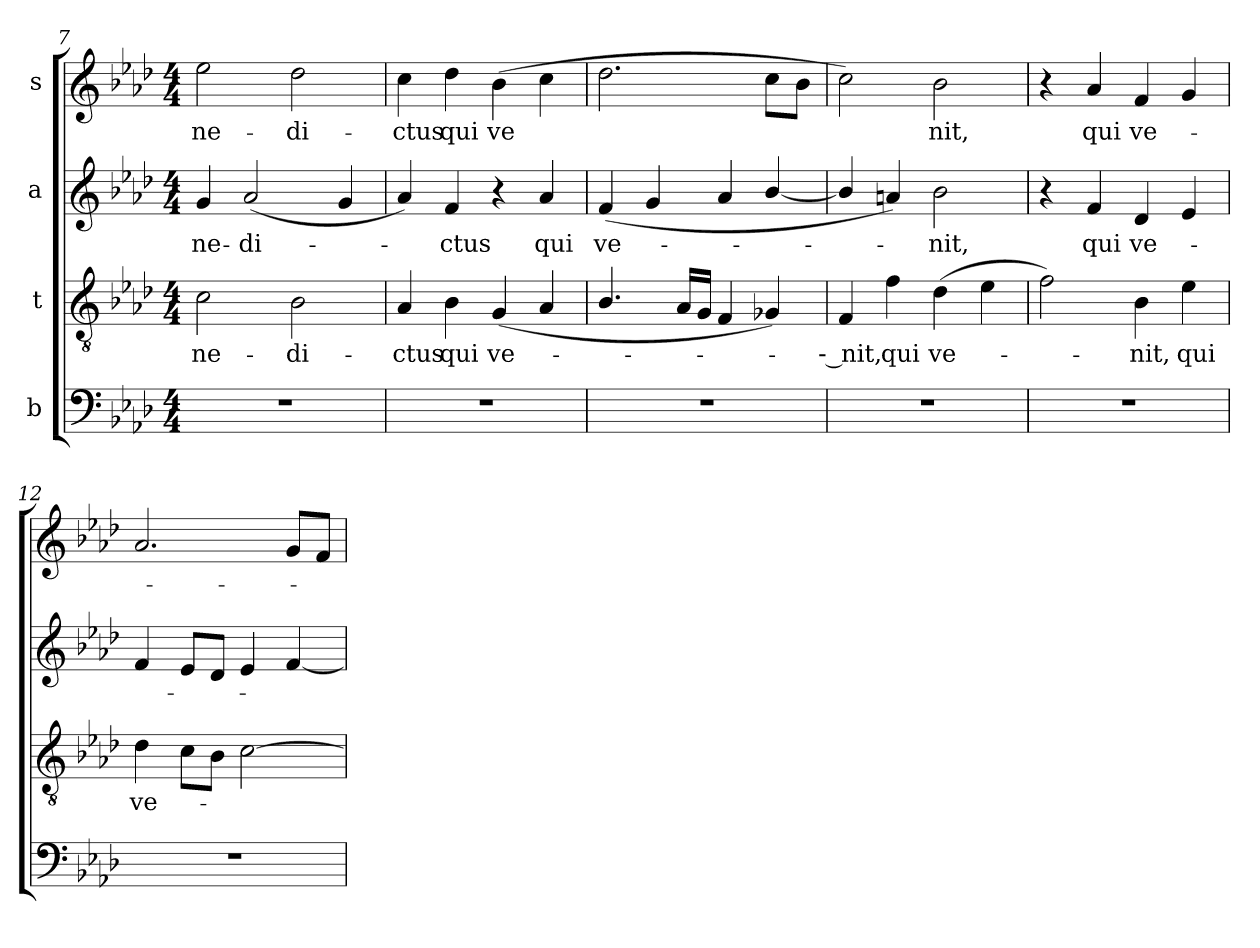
**kern	**kern	**text	**kern	**text	**kern	**text
*part4	*part3	*part3	*part2	*part2	*part1	*part1
*staff4	*staff3	*staff3	*staff2	*staff2	*staff1	*staff1
*I"b	*I"t	*	*I"a	*	*I"s	*
*clefF4	*clefGv2	*	*clefG2	*	*clefG2	*
*	*ITrd7c12	*	*	*	*	*
*k[b-e-a-d-]	*k[b-e-a-d-]	*	*k[b-e-a-d-]	*	*k[b-e-a-d-]	*
*f:	*f:	*	*f:	*	*f:	*
*M4/4	*M4/4	*	*M4/4	*	*M4/4	*
=7	=7	=7	=7	=7	=7	=7
!	!	!LO:LY:b:color=#000000	!	!	!	!
!	!	!	!	!LO:LY:b:color=#000000	!	!
!	!	!	!	!	!	!LO:LY:b:color=#000000
1r	2Ci\	-ne-	4gi/	-ne-	2ee-i\	-ne-
!	!	!	!	!LO:LY:b:color=#000000	!	!
.	.	.	(2a-i/	-di-	.	.
!	!	!LO:LY:b:color=#000000	!	!	!	!
!	!	!	!	!	!	!LO:LY:b:color=#000000
.	2BB-i\	-di-	.	.	2dd-i\	-di-
.	.	.	4gi/	.	.	.
=8	=8	=8	=8	=8	=8	=8
!	!	!LO:LY:b:color=#000000	!	!	!	!
!	!	!	!	!	!	!LO:LY:b:color=#000000
1r	4AA-i/	-ctus	4a-i/)	.	4cci\	-ctus
!	!	!LO:LY:b:color=#000000	!	!	!	!
!	!	!	!	!LO:LY:b:color=#000000	!	!
!	!	!	!	!	!	!LO:LY:b:color=#000000
.	4BB-i\	qui	4fi/	-ctus	4dd-i\	qui
!	!	!LO:LY:b:color=#000000	!	!	!	!
!	!	!	!	!	!	!LO:LY:b:color=#000000
.	(4GGi/	ve-	4r	.	(4b-i\	ve-
!	!	!	!	!LO:LY:b:color=#000000	!	!
.	4AA-i/	.	4a-i/	qui	4cci\	.
=9	=9	=9	=9	=9	=9	=9
!	!	!	!	!LO:LY:b:color=#000000	!	!
1r	4.BB-i/	.	(4fi/	ve-	2.dd-i\	.
.	.	.	4gi/	.	.	.
.	16AA-i/LL	.	.	.	.	.
.	16GGi/JJ	.	.	.	.	.
.	4FFi/	.	4a-i/	.	.	.
.	4GG-Xi/)	.	[4b-i/	.	8cci\L	.
.	.	.	.	.	8b-i\J	.
!!LO:PB:g=z
=10	=10	=10	=10	=10	=10	=10
!	!	!LO:LY:b:color=#000000	!	!	!	!
!	!	!	!	!	!	!LO:LY:b:color=#000000
1r	4FFi/	-- nit,	4b-i/]	.	2cci\)	--
!	!	!LO:LY:b:color=#000000	!	!	!	!
.	4Fi\	qui	4ani/)	.	.	.
!	!	!LO:LY:b:color=#000000	!	!	!	!
!	!	!	!	!LO:LY:b:color=#000000	!	!
!	!	!	!	!	!	!LO:LY:b:color=#000000
.	(4D-i\	ve-	2b-i\	-nit,	2b-i\	- nit,
.	4E-i\	.	.	.	.	.
=11	=11	=11	=11	=11	=11	=11
1r	2Fi\)	.	4r	.	4r	.
!	!	!	!	!LO:LY:b:color=#000000	!	!
!	!	!	!	!	!	!LO:LY:b:color=#000000
.	.	.	4fi/	qui	4a-i/	qui
!	!	!LO:LY:b:color=#000000	!	!	!	!
!	!	!	!	!LO:LY:b:color=#000000	!	!
!	!	!	!	!	!	!LO:LY:b:color=#000000
.	4BB-i\	-nit,	4d-i/	ve-	4fi/	ve-
!	!	!LO:LY:b:color=#000000	!	!	!	!
.	4E-i\	qui	4e-i/	.	4gi/	.
=12	=12	=12	=12	=12	=12	=12
!	!	!LO:LY:b:color=#000000	!	!	!	!
1r	4D-i\	ve-	4fi/	.	2.a-i/	.
.	8Ci\L	.	8e-i/L	.	.	.
.	8BB-i\J	.	8d-i/J	.	.	.
.	[2Ci\	.	4e-i/	.	.	.
.	.	.	[4fi/	.	8gi/L	.
.	.	.	.	.	8fi/J	.
=	=	=	=	=	=	=
*-	*-	*-	*-	*-	*-	*-
